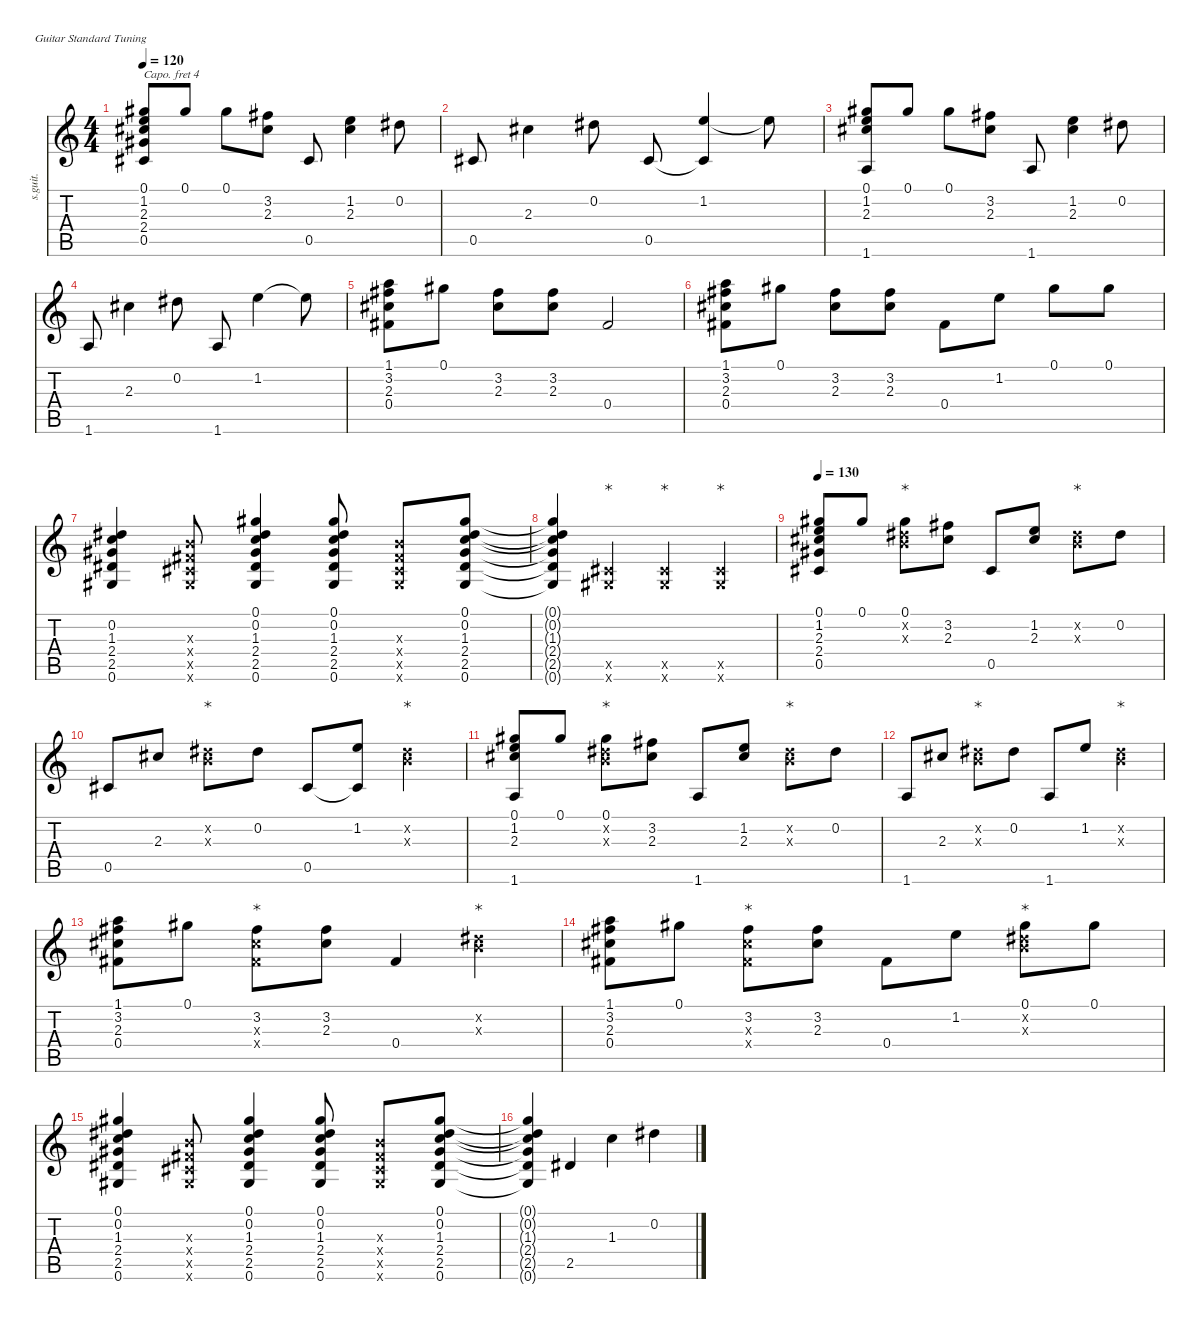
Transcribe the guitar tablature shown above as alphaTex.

\defaultSystemsLayout 4
\hideDynamics
\bracketExtendMode nobrackets
\otherSystemsTrackNameOrientation horizontal
\track ("Steel Guitar" "s.guit.") {instrument acousticguitarsteel}
\staff {score tabs}
\capo 4
\tuning (E4 B3 G3 D3 A2 E2)
\ts (4 4)
\tempo 120
\clef g2
\ks c
(0.1{acc #} 1.2 2.3{acc #} 2.4{acc #} 0.5{acc #}).8{dy mf instrument acousticguitarsteel beam Up} 0.1{acc #}.8{beam Up} 0.1{acc #}.8{beam Down} (3.2{acc #} 2.3{acc #}).8{beam Down} 0.5{acc #}.8{beam Up} (1.2 2.3{acc #}).4{beam Down} 0.2{acc #}.8{beam Down} |
0.5{acc #}.8{beam Up} 2.3{acc #}.4{beam Down} 0.2{acc #}.8{beam Down} 0.5{acc #}.8{beam Up} (1.2 0.5{t acc #}).4{beam Up} 1.2{t}.8{beam Down} |
(0.1{acc #} 1.2 2.3{acc #} 1.6).8{beam Up} 0.1{acc #}.8{beam Up} 0.1{acc #}.8{beam Down} (3.2{acc #} 2.3{acc #}).8{beam Down} 1.6.8{beam Up} (1.2 2.3{acc #}).4{beam Down} 0.2{acc #}.8{beam Down} |
1.6.8{beam Up} 2.3{acc #}.4{beam Down} 0.2{acc #}.8{beam Down} 1.6.8{beam Up} 1.2.4{beam Down} 1.2{t}.8{beam Down} |
(1.1 3.2{acc #} 2.3{acc #} 0.4{acc #}).8{beam Down} 0.1{acc #}.8{beam Down} (3.2{acc #} 2.3{acc #}).8{beam Down} (3.2{acc #} 2.3{acc #}).8{beam Down} 0.4{acc #}.2{dy f beam Up} |
(1.1 3.2{acc #} 2.3{acc #} 0.4{acc #}).8{dy mf beam Down} 0.1{acc #}.8{beam Down} (3.2{acc #} 2.3{acc #}).8{beam Down} (3.2{acc #} 2.3{acc #}).8{beam Down} 0.4{acc #}.8{beam Down} 1.2.8{beam Down} 0.1{acc #}.8{beam Down} 0.1{acc #}.8{beam Down} |
(0.2{acc #} 1.3 2.4{acc #} 2.5{acc #} 0.6{acc #}).4{beam Up} (0.3{x} 0.4{x acc #} 0.5{x acc #} 0.6{x acc #}).8{beam Up} (0.2{acc #} 1.3 2.4{acc #} 2.5{acc #} 0.6{acc #} 0.1{acc #}).4{beam Up} (0.2{acc #} 1.3 2.4{acc #} 2.5{acc #} 0.6{acc #} 0.1{acc #}).8{beam Up} (0.3{x} 0.4{x acc #} 0.5{x acc #} 0.6{x acc #}).8{beam Up} (0.2{acc #} 1.3 2.4{acc #} 2.5{acc #} 0.6{acc #} 0.1{acc #}).8{beam Up} |
(0.2{t acc #} 1.3{t} 2.4{t acc #} 2.5{t acc #} 0.6{t acc #} 0.1{t acc #}).4{beam Up} (0.5{x acc #} 0.6{x acc #}).4{glpf beam Up} (0.5{x acc #} 0.6{x acc #}).4{glpf beam Up} (0.5{x acc #} 0.6{x acc #}).4{glpf beam Up} |
\tempo 130
(0.1{acc #} 1.2 2.3{acc #} 2.4{acc #} 0.5{acc #}).8{beam Up} 0.1{acc #}.8{beam Up} (0.1{acc #} 0.2{x acc #} 0.3{x}).8{glpf beam Down} (3.2{acc #} 2.3{acc #}).8{beam Down} 0.5{acc #}.8{beam Up} (1.2 2.3{acc #}).8{beam Up} (0.2{x acc #} 0.3{x}).8{glpf beam Down} 0.2{acc #}.8{beam Down} |
0.5{acc #}.8{beam Up} 2.3{acc #}.8{beam Up} (0.2{x acc #} 0.3{x}).8{glpf beam Down} 0.2{acc #}.8{beam Down} 0.5{acc #}.8{beam Up} (1.2 0.5{t acc #}).8{beam Up} (0.2{x acc #} 0.3{x}).4{glpf beam Down} |
(0.1{acc #} 1.2 2.3{acc #} 1.6).8{beam Up} 0.1{acc #}.8{beam Up} (0.1{acc #} 0.2{x acc #} 0.3{x}).8{glpf beam Down} (3.2{acc #} 2.3{acc #}).8{beam Down} 1.6.8{beam Up} (1.2 2.3{acc #}).8{beam Up} (0.2{x acc #} 0.3{x}).8{glpf beam Down} 0.2{acc #}.8{beam Down} |
1.6.8{beam Up} 2.3{acc #}.8{beam Up} (0.3{x} 0.2{x acc #}).8{glpf beam Down} 0.2{acc #}.8{beam Down} 1.6.8{beam Up} 1.2.8{beam Up} (0.2{x acc #} 0.3{x}).4{glpf beam Down} |
(1.1 3.2{acc #} 2.3{acc #} 0.4{acc #}).8{beam Down} 0.1{acc #}.8{beam Down} (3.2{acc #} 2.3{x acc #} 0.4{x acc #}).8{glpf beam Down} (3.2{acc #} 2.3{acc #}).8{beam Down} 0.4{acc #}.4{beam Up} (0.2{x acc #} 0.3{x}).4{glpf beam Down} |
(1.1 3.2{acc #} 2.3{acc #} 0.4{acc #}).8{beam Down} 0.1{acc #}.8{beam Down} (3.2{acc #} 2.3{x acc #} 0.4{x acc #}).8{glpf beam Down} (3.2{acc #} 2.3{acc #}).8{beam Down} 0.4{acc #}.8{beam Down} 1.2.8{beam Down} (0.1{acc #} 0.2{x acc #} 0.3{x}).8{glpf beam Down} 0.1{acc #}.8{beam Down} |
(0.2{acc #} 1.3 2.4{acc #} 2.5{acc #} 0.6{acc #} 0.1{acc #}).4{beam Up} (0.3{x} 0.4{x acc #} 0.5{x acc #} 0.6{x acc #}).8{beam Up} (0.2{acc #} 1.3 2.4{acc #} 2.5{acc #} 0.6{acc #} 0.1{acc #}).4{beam Up} (0.2{acc #} 1.3 2.4{acc #} 2.5{acc #} 0.6{acc #} 0.1{acc #}).8{beam Up} (0.3{x} 0.4{x acc #} 0.5{x acc #} 0.6{x acc #}).8{beam Up} (0.2{acc #} 1.3 2.4{acc #} 2.5{acc #} 0.6{acc #} 0.1{acc #}).8{beam Up} |
(0.2{t acc #} 1.3{t} 2.4{t acc #} 2.5{t acc #} 0.6{t acc #} 0.1{t acc #}).4{beam Up} 2.5{acc #}.4{beam Up} 1.3.4{beam Down} 0.2{acc #}.4{beam Down}
